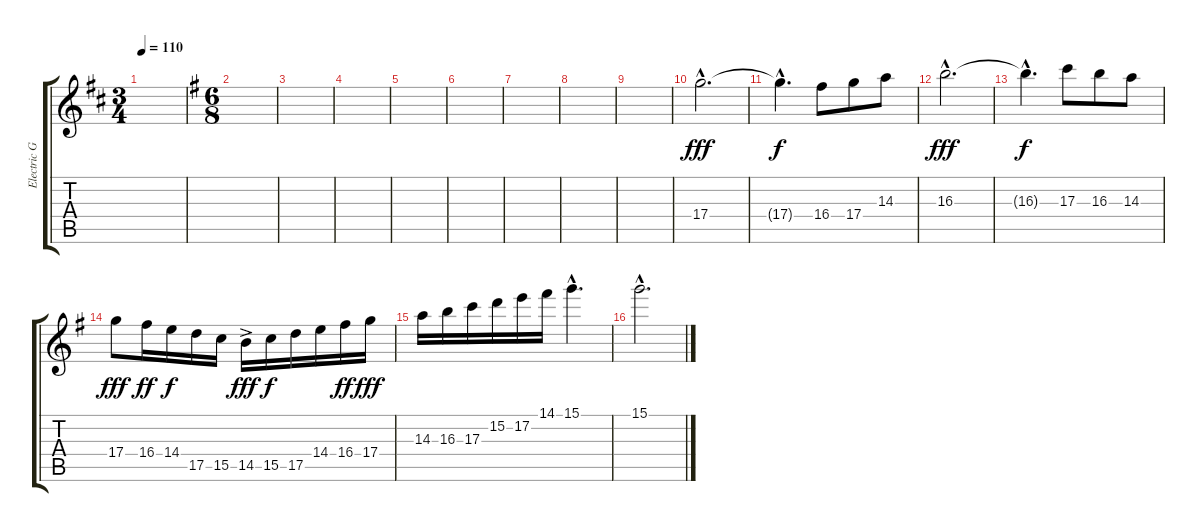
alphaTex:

\track ("Electric Guitar 2" "Electric G") {instrument electricguitarjazz}
\staff {score tabs}
\tuning (E4 B3 G3 D3 A2 E2) {hide}
\ts (3 4)
\tempo 110
\clef g2
\ks d
|
\ts (6 8)
\ks g
|
|
|
|
|
|
|
|
17.4{hac}.2{d dy fff} |
17.4{hac t}.4{d dy f} 16.4.8 17.4.8 14.3.8 |
16.3{hac}.2{d dy fff} |
16.3{hac t}.4{d dy f} 17.3.8 16.3.8 14.3.8 |
17.4.8{dy fff} 16.4.16{dy ff} 14.4.16{dy f} 17.5.16 15.5.16 14.5{ac}.16{dy fff} 15.5.16{dy f} 17.5.16 14.4.16 16.4.16{dy ff} 17.4.16{dy fff} |
14.3.16 16.3.16 17.3.16 15.2.16 17.2.16 14.1.16 15.1{hac}.4{d} |
15.1{hac}.2{d}
